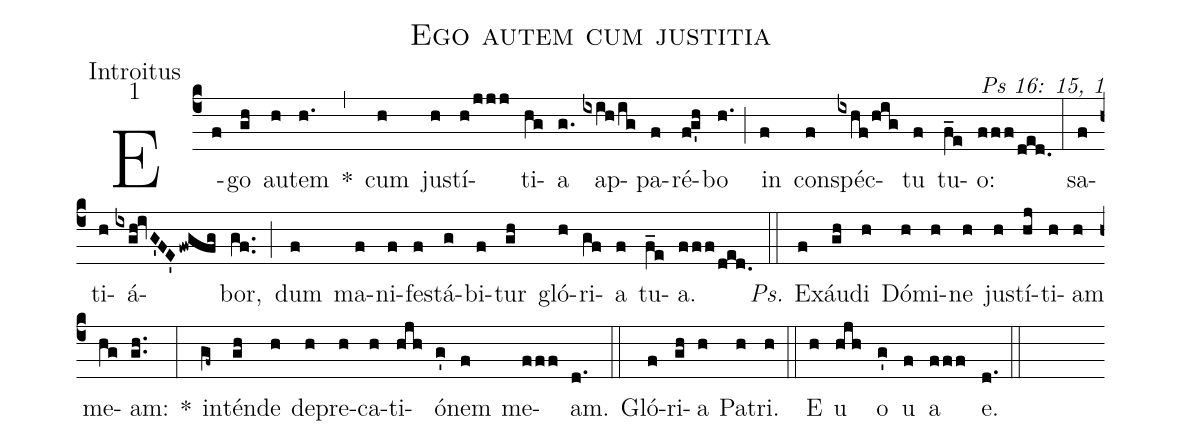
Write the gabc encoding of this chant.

name: Ego autem cum justitia;
office-part: Introitus;
mode: 1;
commentary: Ps 16: 15, 1;
%%
(c4) E(f)go(gh) au(h)tem(h.) *(,) cum(h) jus(h)tí(h/jjj)ti(hg)a(g.) ap(ixih/ig)pa(f)ré(f!g'h)bo(h.) (;) in(f) con(f)spéc(ixhf/hig)tu(f) tu(f_e)o:(fff/ded.) (:)
sa(f)ti(h)á(ixgh!ivG'FE'fwgfg)bor,(gf..) (;) dum(f) ma(f)ni(f)fes(f)tá(g)bi(f)tur(gh) gló(h)ri(gf)a(f) tu(f_e)a.(fff/ded.) (::)
<i>Ps.</i> Ex(f)áu(gh)di(h) Dó(h)mi(h)ne(h) jus(h)tí(hj)ti(h)am(h) me(hg)am:(gh..) *(:)
in(gf~)tén(gh)de(h) de(h)pre(h)ca(h)ti(hjh)ó(g')nem(f) me(fff)am.(d.) (::)
Gló(f)ri(gh)a(h) Pa(h)tri.(h) (::)
E(h) u(hjh) o(g') u(f) a(fff) e.(d.) (::)
